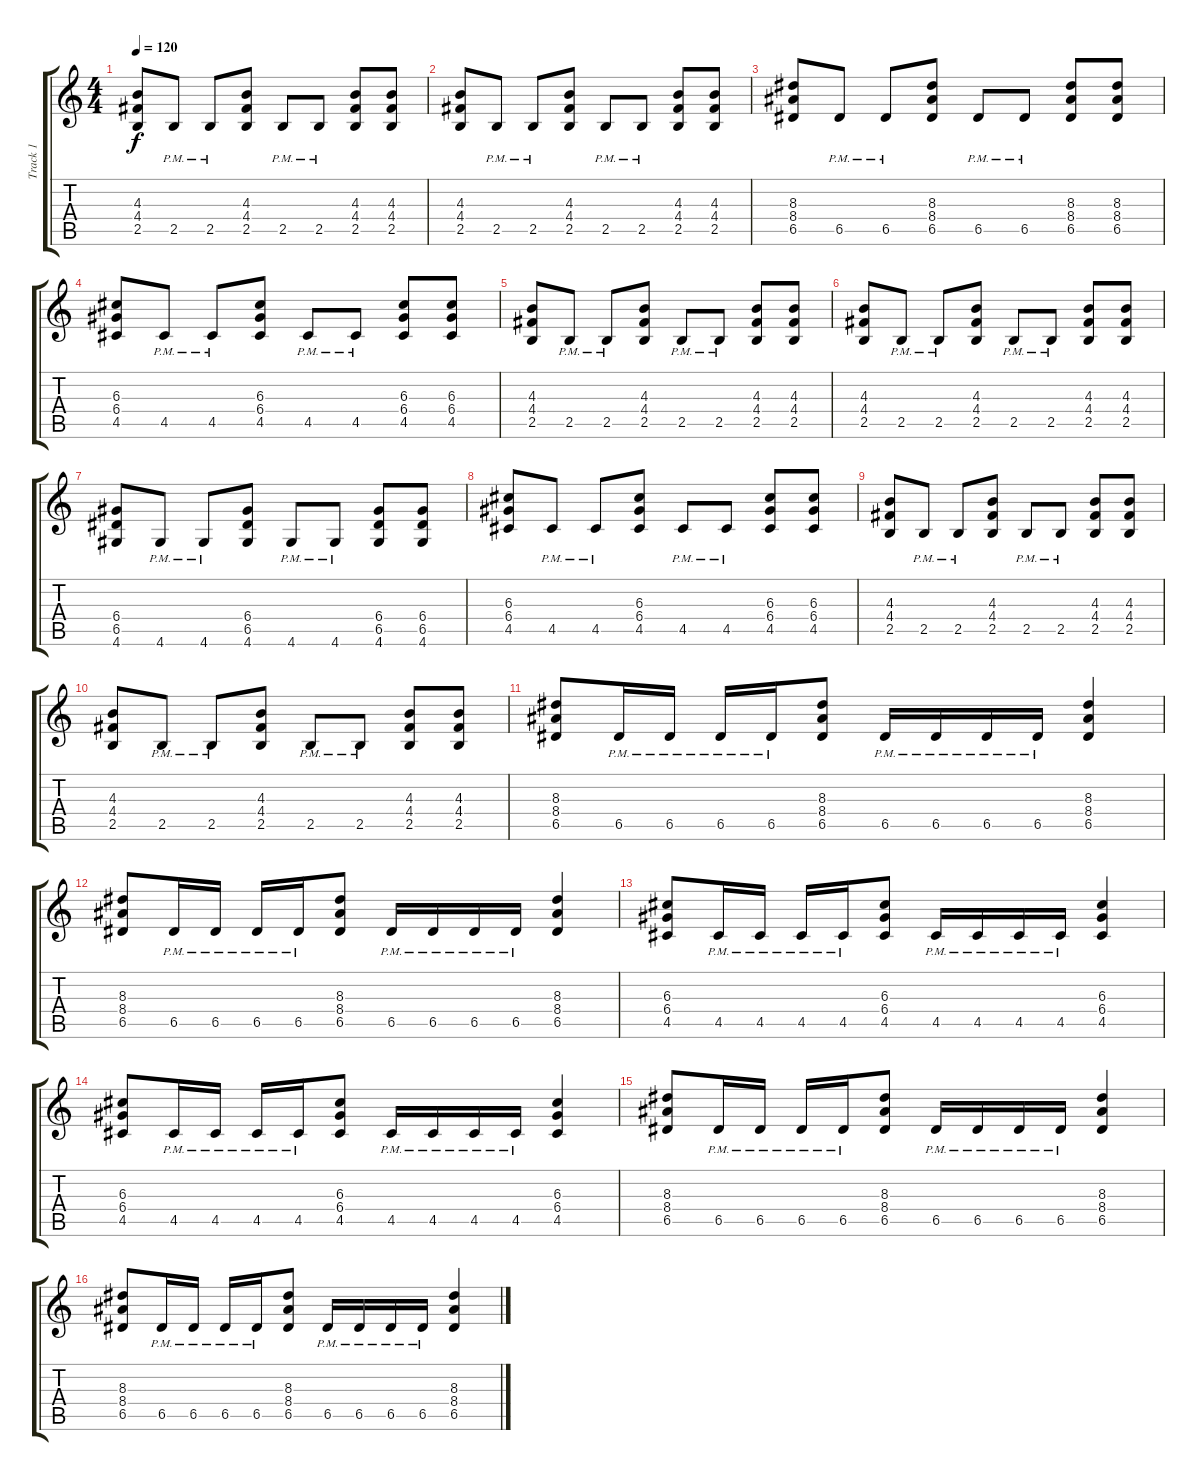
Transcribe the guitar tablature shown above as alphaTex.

\track ("Track 1" "Track 1") {instrument distortionguitar}
\staff {score tabs}
\tuning (E4 B3 G3 D3 A2 E2) {hide}
\ts (4 4)
\tempo 120
\clef g2
\ks c
(4.3 4.4 2.5).8{dy f} 2.5{pm}.8 2.5{pm}.8 (4.3 4.4 2.5).8 2.5{pm}.8 2.5{pm}.8 (4.3 4.4 2.5).8 (4.3 4.4 2.5).8 |
(4.3 4.4 2.5).8 2.5{pm}.8 2.5{pm}.8 (4.3 4.4 2.5).8 2.5{pm}.8 2.5{pm}.8 (4.3 4.4 2.5).8 (4.3 4.4 2.5).8 |
(8.3 8.4 6.5).8 6.5{pm}.8 6.5{pm}.8 (8.3 8.4 6.5).8 6.5{pm}.8 6.5{pm}.8 (8.3 8.4 6.5).8 (8.3 8.4 6.5).8 |
(6.3 6.4 4.5).8 4.5{pm}.8 4.5{pm}.8 (6.3 6.4 4.5).8 4.5{pm}.8 4.5{pm}.8 (6.3 6.4 4.5).8 (6.3 6.4 4.5).8 |
(4.3 4.4 2.5).8 2.5{pm}.8 2.5{pm}.8 (4.3 4.4 2.5).8 2.5{pm}.8 2.5{pm}.8 (4.3 4.4 2.5).8 (4.3 4.4 2.5).8 |
(4.3 4.4 2.5).8 2.5{pm}.8 2.5{pm}.8 (4.3 4.4 2.5).8 2.5{pm}.8 2.5{pm}.8 (4.3 4.4 2.5).8 (4.3 4.4 2.5).8 |
(6.4 6.5 4.6).8 4.6{pm}.8 4.6{pm}.8 (6.4 6.5 4.6).8 4.6{pm}.8 4.6{pm}.8 (6.4 6.5 4.6).8 (6.4 6.5 4.6).8 |
(6.3 6.4 4.5).8 4.5{pm}.8 4.5{pm}.8 (6.3 6.4 4.5).8 4.5{pm}.8 4.5{pm}.8 (6.3 6.4 4.5).8 (6.3 6.4 4.5).8 |
(4.3 4.4 2.5).8 2.5{pm}.8 2.5{pm}.8 (4.3 4.4 2.5).8 2.5{pm}.8 2.5{pm}.8 (4.3 4.4 2.5).8 (4.3 4.4 2.5).8 |
(4.3 4.4 2.5).8 2.5{pm}.8 2.5{pm}.8 (4.3 4.4 2.5).8 2.5{pm}.8 2.5{pm}.8 (4.3 4.4 2.5).8 (4.3 4.4 2.5).8 |
(8.3 8.4 6.5).8 6.5{pm}.16 6.5{pm}.16 6.5{pm}.16 6.5{pm}.16 (8.3 8.4 6.5).8 6.5{pm}.16 6.5{pm}.16 6.5{pm}.16 6.5{pm}.16 (8.3 8.4 6.5).4 |
(8.3 8.4 6.5).8 6.5{pm}.16 6.5{pm}.16 6.5{pm}.16 6.5{pm}.16 (8.3 8.4 6.5).8 6.5{pm}.16 6.5{pm}.16 6.5{pm}.16 6.5{pm}.16 (8.3 8.4 6.5).4 |
(6.3 6.4 4.5).8 4.5{pm}.16 4.5{pm}.16 4.5{pm}.16 4.5{pm}.16 (6.3 6.4 4.5).8 4.5{pm}.16 4.5{pm}.16 4.5{pm}.16 4.5{pm}.16 (6.3 6.4 4.5).4 |
(6.3 6.4 4.5).8 4.5{pm}.16 4.5{pm}.16 4.5{pm}.16 4.5{pm}.16 (6.3 6.4 4.5).8 4.5{pm}.16 4.5{pm}.16 4.5{pm}.16 4.5{pm}.16 (6.3 6.4 4.5).4 |
(8.3 8.4 6.5).8 6.5{pm}.16 6.5{pm}.16 6.5{pm}.16 6.5{pm}.16 (8.3 8.4 6.5).8 6.5{pm}.16 6.5{pm}.16 6.5{pm}.16 6.5{pm}.16 (8.3 8.4 6.5).4 |
(8.3 8.4 6.5).8 6.5{pm}.16 6.5{pm}.16 6.5{pm}.16 6.5{pm}.16 (8.3 8.4 6.5).8 6.5{pm}.16 6.5{pm}.16 6.5{pm}.16 6.5{pm}.16 (8.3 8.4 6.5).4
